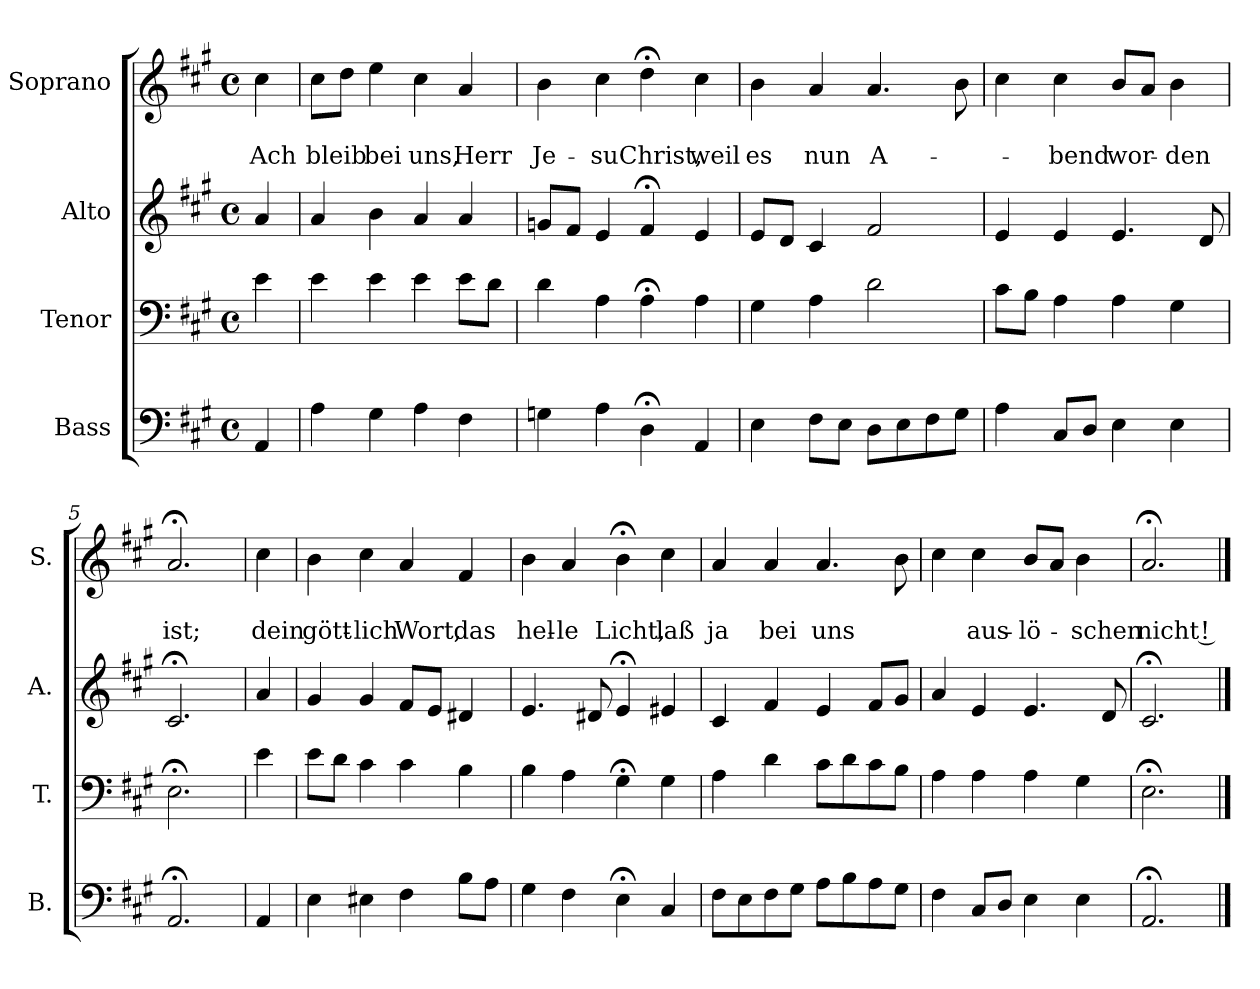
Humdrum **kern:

**kern	**kern	**kern	**kern	**text	**text
*part4	*part3	*part2	*part1	*part1	*part1
*staff4	*staff3	*staff2	*staff1	*staff1	*staff1
*I"Bass	*I"Tenor	*I"Alto	*I"Soprano	*	*
*I'B.	*I'T.	*I'A.	*I'S.	*	*
*clefF4	*clefF4	*clefG2	*clefG2	*	*
*k[f#c#g#]	*k[f#c#g#]	*k[f#c#g#]	*k[f#c#g#]	*	*
*A:	*A:	*A:	*A:	*	*
*M4/4	*M4/4	*M4/4	*M4/4	*	*
*met(c)	*met(c)	*met(c)	*met(c)	*	*
=	=	=	=	=	=
4AA/	4e\	4a/	4cc#\	.	Ach
=1	=1	=1	=1	=1	=1
4A\	4e\	4a/	8cc#\L	.	bleib
.	.	.	8dd\J	.	.
4G#\	4e\	4b\	4ee\	.	bei
4A\	4e\	4a/	4cc#\	.	uns,
4F#\	8e\L	4a/	4a/	.	Herr
.	8d\J	.	.	.	.
=2	=2	=2	=2	=2	=2
4Gn\	4d\	8gn/L	4b\	.	Je-
.	.	8f#/J	.	.	.
4A\	4A\	4e/	4cc#\	.	-su
4D;<\	4A;<\	4f#;</	4dd;<\	.	Christ,
4AA/	4A\	4e/	4cc#\	.	weil
=3	=3	=3	=3	=3	=3
4E\	4G#\	8e/L	4b\	.	es
.	.	8d/J	.	.	.
8F#\L	4A\	4c#/	4a/	.	nun
8E\J	.	.	.	.	.
8D\L	2d\	2f#/	4.a/	.	A-
8E\	.	.	.	.	.
8F#\	.	.	.	.	.
8G#\J	.	.	8b\	.	.
=4	=4	=4	=4	=4	=4
4A\	8c#\L	4e/	4cc#\	.	.
.	8B\J	.	.	.	.
8C#/L	4A\	4e/	4cc#\	.	-bend
8D/J	.	.	.	.	.
4E\	4A\	4.e/	8b/L	.	wor-
.	.	.	8a/J	.	.
4E\	4G#\	.	4b\	.	-den
.	.	8d/	.	.	.
=5	=5	=5	=5	=5	=5
2.AA;</	2.E;<\	2.c#;</	2.a;</	.	ist;
!!LO:LB:g=z
=5a	=5a	=5a	=5a	=5a	=5a
4AA/	4e\	4a/	4cc#\	.	dein
=6	=6	=6	=6	=6	=6
4E\	8e\L	4g#/	4b\	.	gött-
.	8d\J	.	.	.	.
4E#X\	4c#\	4g#/	4cc#\	.	-lich
4F#\	4c#\	8f#/L	4a/	.	Wort,
.	.	8e/J	.	.	.
8B\L	4B\	4d#X/	4f#/	.	das
8A\J	.	.	.	.	.
=7	=7	=7	=7	=7	=7
4G#\	4B\	4.e/	4b\	.	hel-
4F#\	4A\	.	4a/	.	-le
.	.	8d#X/	.	.	.
4E;<\	4G#;<\	4e;</	4b;<\	.	Licht,
4C#/	4G#\	4e#X/	4cc#\	.	laß
=8	=8	=8	=8	=8	=8
8F#\L	4A\	4c#/	4a/	.	ja
8E\	.	.	.	.	.
8F#\	4d\	4f#/	4a/	.	bei
8G#\J	.	.	.	.	.
8A\L	8c#\L	4e/	4.a/	.	uns
8B\	8d\	.	.	.	.
8A\	8c#\	8f#/L	.	.	.
8G#\J	8B\J	8g#/J	8b\	.	.
=9	=9	=9	=9	=9	=9
4F#\	4A\	4a/	4cc#\	.	.
8C#/L	4A\	4e/	4cc#\	.	aus-
8D/J	.	.	.	.	.
4E\	4A\	4.e/	8b/L	.	-lö-
.	.	.	8a/J	.	.
4E\	4G#\	.	4b\	.	-schen
.	.	8d/	.	.	.
=10	=10	=10	=10	=10	=10
2.AA;</	2.E;<\	2.c#;</	2.a;</	.	nicht !
==	==	==	==	==	==
*-	*-	*-	*-	*-	*-
